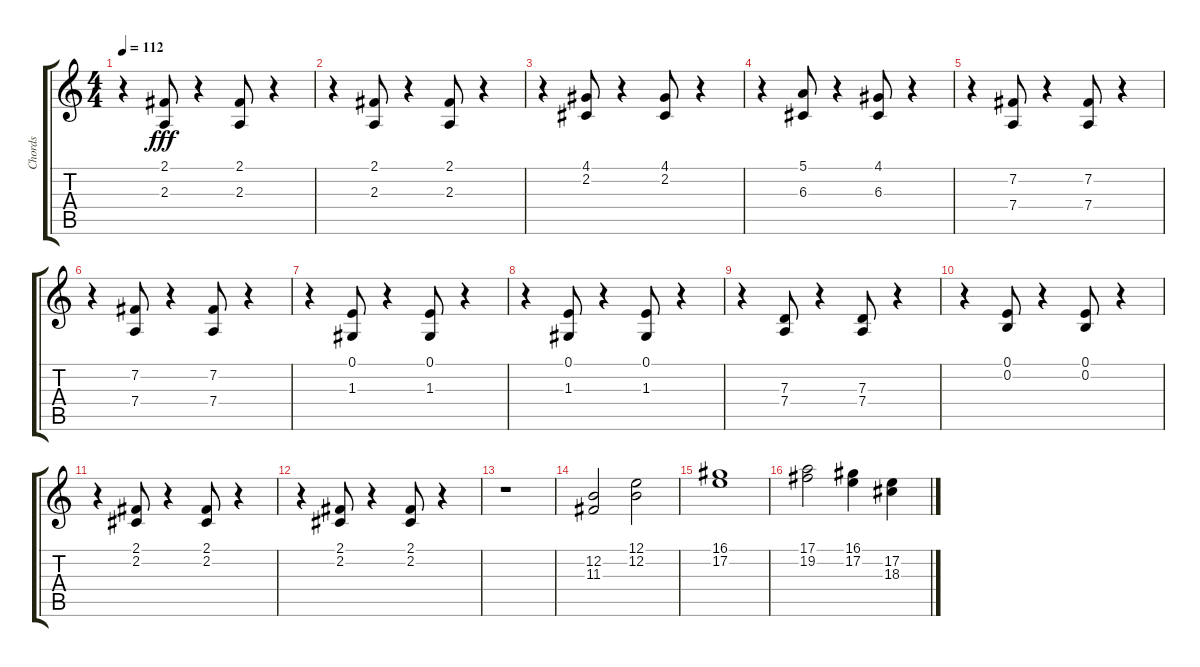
\track ("Chords" "Chords") {instrument brightacousticpiano}
\staff {score tabs}
\tuning (E4 B3 G3 D3 A2 E2) {hide}
\ts (4 4)
\tempo 112
\clef g2
\ks c
r.4{dy fff} (2.1 2.3).8 r.4 (2.1 2.3).8 r.4 |
r.4 (2.1 2.3).8 r.4 (2.1 2.3).8 r.4 |
r.4 (4.1 2.2).8 r.4 (4.1 2.2).8 r.4 |
r.4 (5.1 6.3).8 r.4 (4.1 6.3).8 r.4 |
r.4 (7.2 7.4).8 r.4 (7.2 7.4).8 r.4 |
r.4 (7.2 7.4).8 r.4 (7.2 7.4).8 r.4 |
r.4 (0.1 1.3).8 r.4 (0.1 1.3).8 r.4 |
r.4 (0.1 1.3).8 r.4 (0.1 1.3).8 r.4 |
r.4 (7.3 7.4).8 r.4 (7.3 7.4).8 r.4 |
r.4 (0.1 0.2).8 r.4 (0.1 0.2).8 r.4 |
r.4 (2.1 2.2).8 r.4 (2.1 2.2).8 r.4 |
r.4 (2.1 2.2).8 r.4 (2.1 2.2).8 r.4 |
r.1 |
(12.2 11.3).2 (12.1 12.2).2 |
(16.1 17.2).1 |
(17.1 19.2).2 (16.1 17.2).4 (17.2 18.3).4
